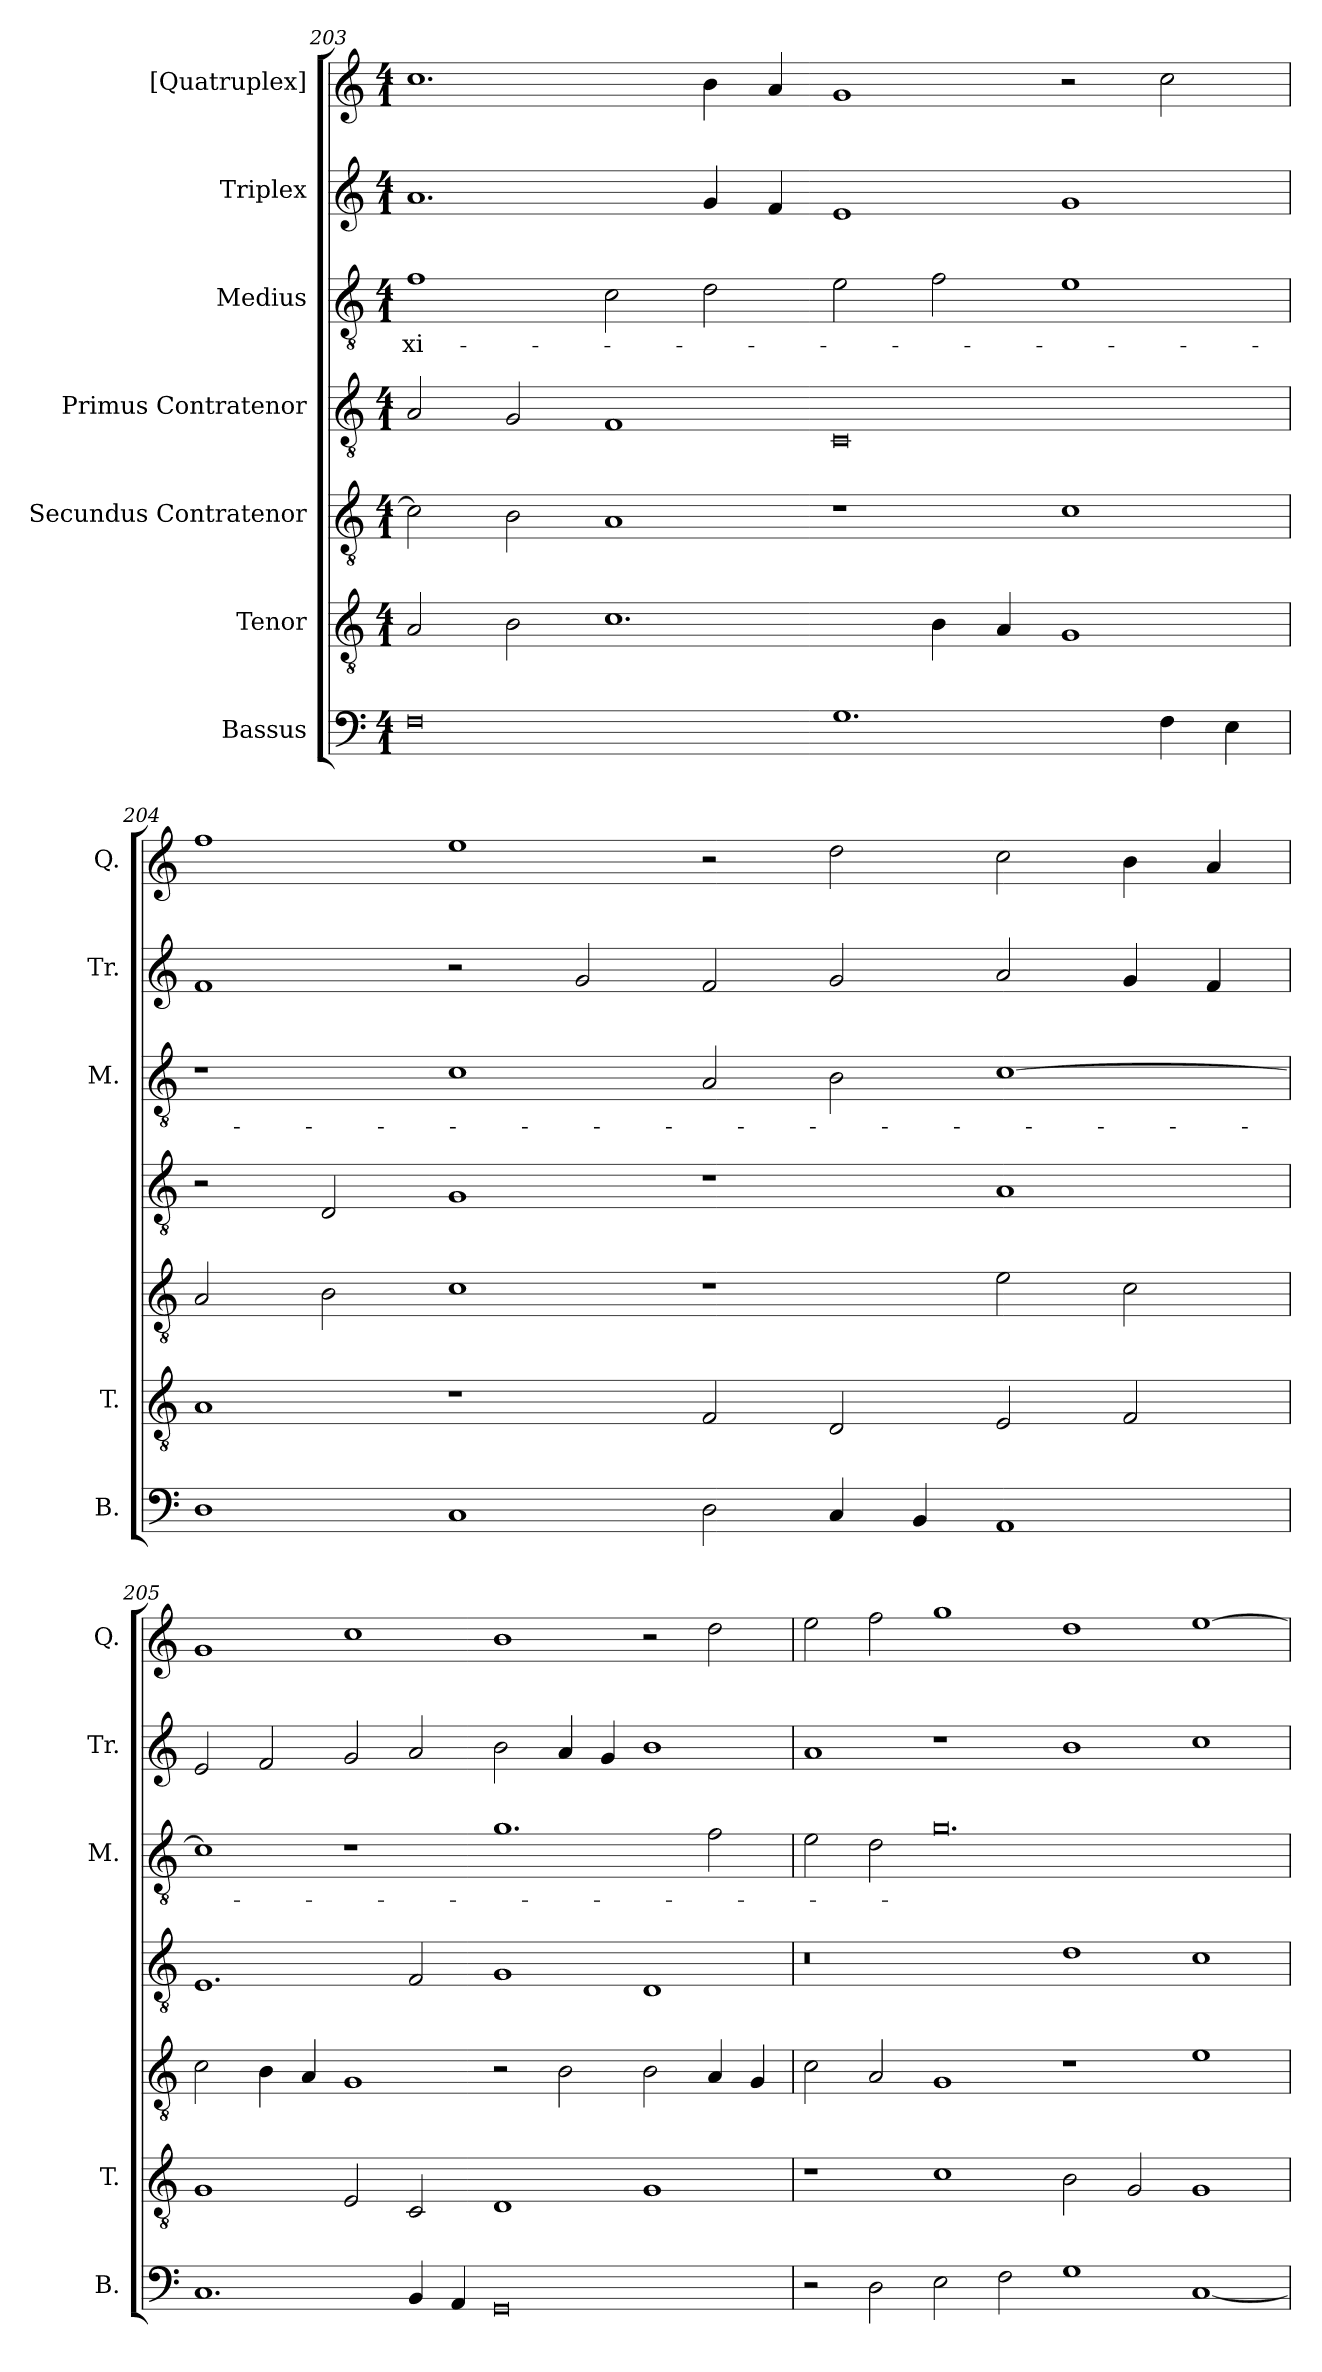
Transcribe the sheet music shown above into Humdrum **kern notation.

**kern	**kern	**kern	**kern	**kern	**text	**kern	**kern
*part7	*part6	*part5	*part4	*part3	*part3	*part2	*part1
*staff7	*staff6	*staff5	*staff4	*staff3	*staff3	*staff2	*staff1
*I"Bassus	*I"Tenor	*I"Secundus Contratenor	*I"Primus Contratenor	*I"Medius	*	*I"Triplex	*I"[Quatruplex]
*I'B.	*I'T.	*	*	*I'M.	*	*I'Tr.	*I'Q.
*clefF4	*clefGv2	*clefGv2	*clefGv2	*clefGv2	*	*clefG2	*clefG2
*	*ITrd7c12	*ITrd7c12	*ITrd7c12	*ITrd7c12	*	*	*
*k[]	*k[]	*k[]	*k[]	*k[]	*	*k[]	*k[]
*C:	*C:	*C:	*C:	*C:	*	*C:	*C:
*M4/1	*M4/1	*M4/1	*M4/1	*M4/1	*	*M4/1	*M4/1
=203	=203	=203	=203	=203	=203	=203	=203
!	!	!	!	!	!LO:LY:b:color=#000000	!	!
0Fi	2AAi/	2Ci\]	2AAi/	1Fi	-xi-	1.ai	1.cci
.	2BBi\	2BBi\	2GGi/	.	.	.	.
.	1.Ci	1AAi	1FFi	2Ci\	.	.	.
.	.	.	.	2Di\	.	4gi/	4bi\
.	.	.	.	.	.	4fi/	4ai/
1.Gi	.	1r	0CCi	2Ei\	.	1ei	1gi
.	4BBi\	.	.	2Fi\	.	.	.
.	4AAi/	.	.	.	.	.	.
.	1GGi	1Ci	.	1Ei	.	1gi	2r
4Fi\	.	.	.	.	.	.	2cci\
4Ei\	.	.	.	.	.	.	.
!!LO:PB:g=z
=204`	=204`	=204`	=204`	=204`	=204`	=204`	=204`
1Di	1AAi	2AAi/	2r	1r	.	1fi	1ffi
.	.	2BBi\	2DDi/	.	.	.	.
1Ci	1r	1Ci	1GGi	1Ci	.	2r	1eei
.	.	.	.	.	.	2gi/	.
2Di\	2FFi/	1r	1r	2AAi/	.	2fi/	2r
4Ci/	2DDi/	.	.	2BBi\	.	2gi/	2ddi\
4BBi/	.	.	.	.	.	.	.
1AAi	2EEi/	2Ei\	1AAi	[>1Ci	.	2ai/	2cci\
.	2FFi/	2Ci\	.	.	.	4gi/	4bi\
.	.	.	.	.	.	4fi/	4ai/
=205`	=205`	=205`	=205`	=205`	=205`	=205`	=205`
1.Ci	1GGi	2Ci\	1.EEi	1Ci]	.	2ei/	1gi
.	.	4BBi\	.	.	.	2fi/	.
.	.	4AAi/	.	.	.	.	.
.	2EEi/	1GGi	.	1r	.	2gi/	1cci
4BBi/	2CCi/	.	2FFi/	.	.	2ai/	.
4AAi/	.	.	.	.	.	.	.
0GGi	1DDi	2r	1GGi	1.Gi	.	2bi\	1bi
.	.	2BBi\	.	.	.	4ai/	.
.	.	.	.	.	.	4gi/	.
.	1GGi	2BBi\	1DDi	.	.	1bi	2r
.	.	4AAi/	.	2Fi\	.	.	2ddi\
.	.	4GGi/	.	.	.	.	.
!!LO:LB:g=z
=206`	=206`	=206`	=206`	=206`	=206`	=206`	=206`
2r	1r	2Ci\	0r	2Ei\	.	1ai	2eei\
2Di\	.	2AAi/	.	2Di\	.	.	2ffi\
2Ei\	1Ci	1GGi	.	0.Gi	.	1r	1ggi
2Fi\	.	.	.	.	.	.	.
1Gi	2BBi\	1r	1Di	.	.	1bi	1ddi
.	2GGi/	.	.	.	.	.	.
[<1Ci	1GGi	1Ei	1Ci	.	.	1cci	[>1eei
=`	=`	=`	=`	=`	=`	=`	=`
*-	*-	*-	*-	*-	*-	*-	*-
